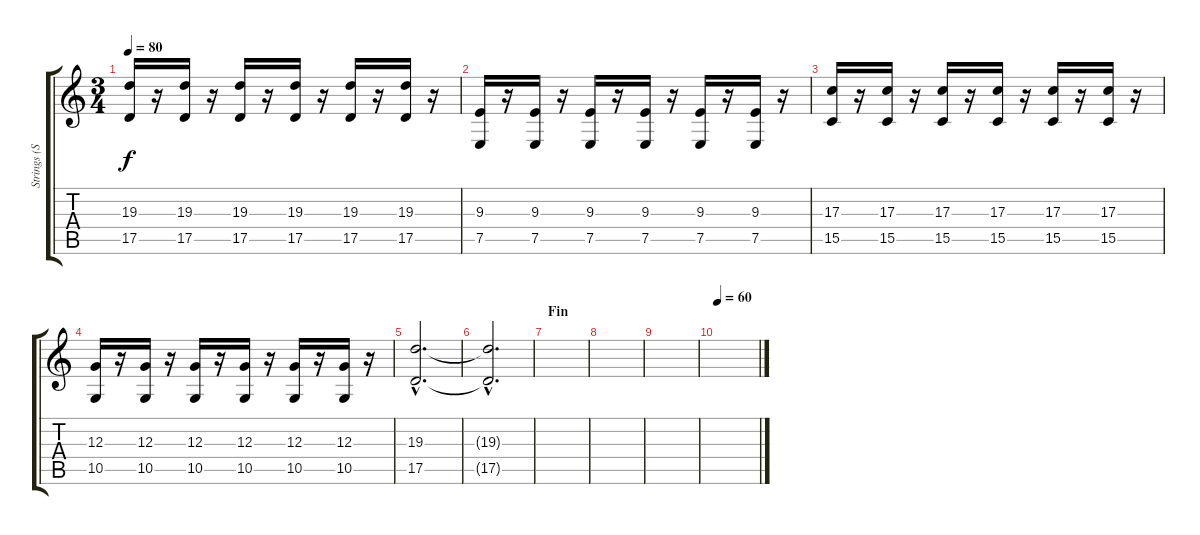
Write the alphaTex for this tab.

\track ("Strings (Studio)" "Strings (S") {instrument stringensemble1}
\staff {score tabs}
\tuning (E4 B3 G3 D3 A2 E2) {hide}
\ts (3 4)
\tempo 80
\clef g2
\ks c
(19.3 17.5).16{dy f} r.16 (19.3 17.5).16 r.16 (19.3 17.5).16 r.16 (19.3 17.5).16 r.16 (19.3 17.5).16 r.16 (19.3 17.5).16 r.16 |
(9.3 7.5).16{volume 16} r.16 (9.3 7.5).16 r.16 (9.3 7.5).16 r.16 (9.3 7.5).16 r.16 (9.3 7.5).16 r.16 (9.3 7.5).16 r.16 |
(17.3 15.5).16 r.16 (17.3 15.5).16 r.16 (17.3 15.5).16 r.16 (17.3 15.5).16 r.16 (17.3 15.5).16 r.16 (17.3 15.5).16 r.16 |
(12.3 10.5).16 r.16 (12.3 10.5).16 r.16 (12.3 10.5).16 r.16 (12.3 10.5).16 r.16 (12.3 10.5).16 r.16 (12.3 10.5).16 r.16 |
(19.3{hac} 17.5{hac}).2{d} |
(19.3{hac t} 17.5{hac t}).2{d} |
\section ("" "Fin")
|
|
|
\tempo 60
